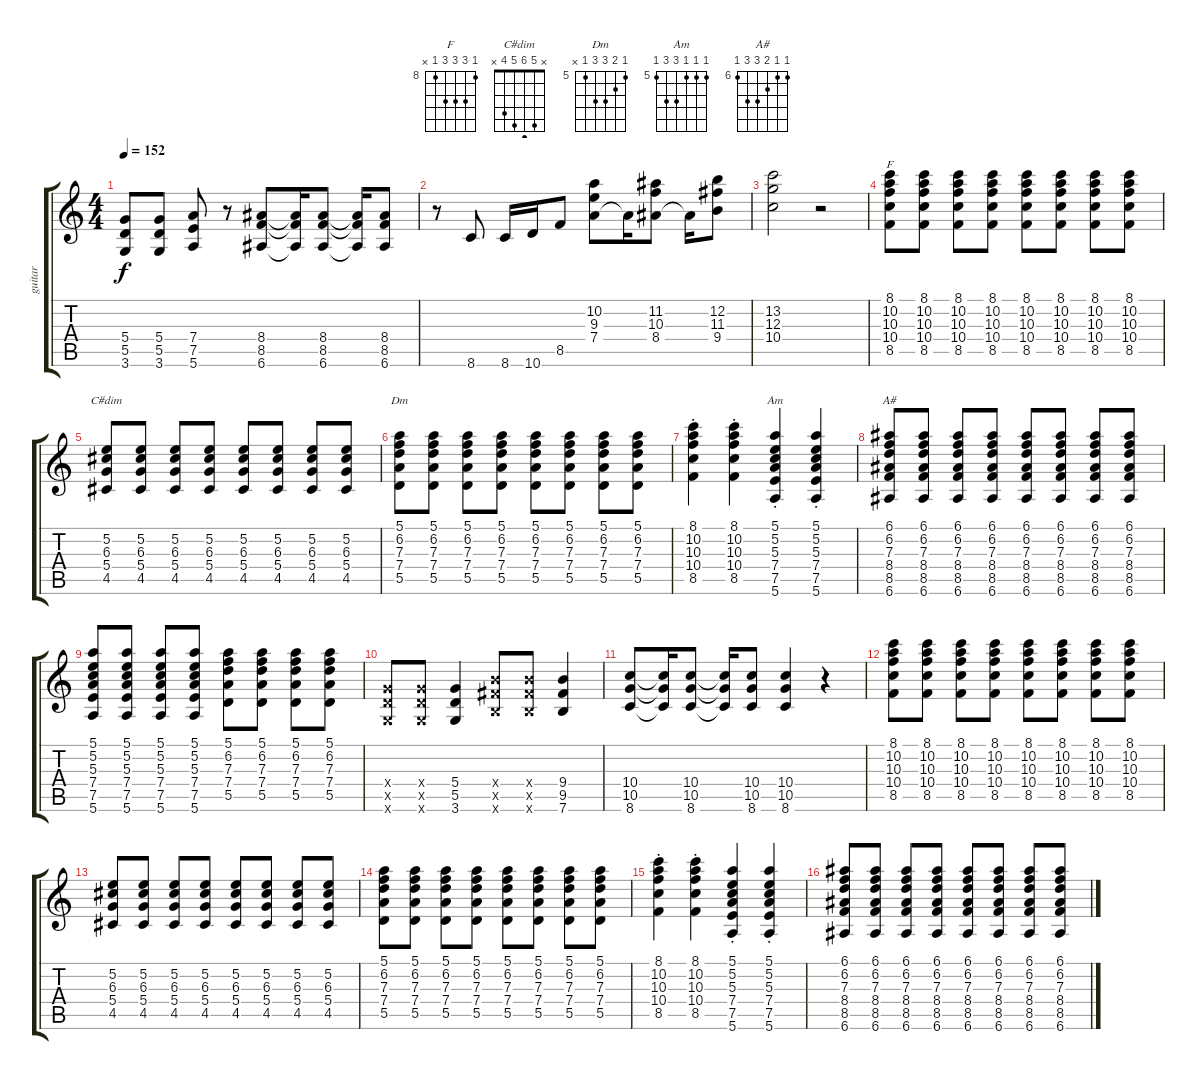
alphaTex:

\track ("guitar" "guitar") {instrument electricguitarclean}
\staff {score tabs}
\tuning (E4 B3 G3 D3 A2 E2) {hide}
\chord ("F" 8 10 10 10 8 x) {firstfret 8}
\chord ("C#dim" x 5 6 5 4 x)
\chord ("Dm" 5 6 7 7 5 x) {firstfret 5}
\chord ("Am" 5 5 5 7 7 5) {firstfret 5}
\chord ("A#" 6 6 7 8 8 6) {firstfret 6}
\ts (4 4)
\tempo 152
\clef g2
\ks c
(5.4{t} 5.5{t} 3.6{t}).8{dy f} (5.4 5.5 3.6).8 (7.4 7.5 5.6).8 r.8 (8.4 8.5 6.6).8 (8.4{t} 8.5{t} 6.6{t}).16 (8.4 8.5 6.6).8 (8.4{t} 8.5{t} 6.6{t}).16 (8.4 8.5 6.6).8 |
r.8 8.6.8 8.6.16 10.6.16 8.5.8 (10.2 9.3 7.4).8 7.4{t}.16 (11.2 10.3 8.4).8 8.4{t}.16 (12.2 11.3 9.4).8 |
(13.2 12.3 10.4).2 r.2 |
(8.1 10.2 10.3 10.4 8.5).8{ch "F"} (8.1 10.2 10.3 10.4 8.5).8 (8.1 10.2 10.3 10.4 8.5).8 (8.1 10.2 10.3 10.4 8.5).8 (8.1 10.2 10.3 10.4 8.5).8 (8.1 10.2 10.3 10.4 8.5).8 (8.1 10.2 10.3 10.4 8.5).8 (8.1 10.2 10.3 10.4 8.5).8 |
(5.2 6.3 5.4 4.5).8{ch "C#dim"} (5.2 6.3 5.4 4.5).8 (5.2 6.3 5.4 4.5).8 (5.2 6.3 5.4 4.5).8 (5.2 6.3 5.4 4.5).8 (5.2 6.3 5.4 4.5).8 (5.2 6.3 5.4 4.5).8 (5.2 6.3 5.4 4.5).8 |
(5.1 6.2 7.3 7.4 5.5).8{ch "Dm"} (5.1 6.2 7.3 7.4 5.5).8 (5.1 6.2 7.3 7.4 5.5).8 (5.1 6.2 7.3 7.4 5.5).8 (5.1 6.2 7.3 7.4 5.5).8 (5.1 6.2 7.3 7.4 5.5).8 (5.1 6.2 7.3 7.4 5.5).8 (5.1 6.2 7.3 7.4 5.5).8 |
(8.1 10.2 10.3 10.4 8.5{st}).4 (8.1 10.2 10.3 10.4 8.5{st}).4 (5.1 5.2 5.3 7.4 7.5{st} 5.6).4{ch "Am"} (5.1 5.2 5.3 7.4 7.5{st} 5.6).4 |
(6.1 6.2 7.3 8.4 8.5 6.6).8{ch "A#"} (6.1 6.2 7.3 8.4 8.5 6.6).8 (6.1 6.2 7.3 8.4 8.5 6.6).8 (6.1 6.2 7.3 8.4 8.5 6.6).8 (6.1 6.2 7.3 8.4 8.5 6.6).8 (6.1 6.2 7.3 8.4 8.5 6.6).8 (6.1 6.2 7.3 8.4 8.5 6.6).8 (6.1 6.2 7.3 8.4 8.5 6.6).8 |
(5.1 5.2 5.3 7.4 7.5 5.6).8 (5.1 5.2 5.3 7.4 7.5 5.6).8 (5.1 5.2 5.3 7.4 7.5 5.6).8 (5.1 5.2 5.3 7.4 7.5 5.6).8 (5.1 6.2 7.3 7.4 5.5).8 (5.1 6.2 7.3 7.4 5.5).8 (5.1 6.2 7.3 7.4 5.5).8 (5.1 6.2 7.3 7.4 5.5).8 |
(5.4{x} 5.5{x} 3.6{x}).8 (5.4{x} 5.5{x} 3.6{x}).8 (5.4 5.5 3.6).4 (9.4{x} 9.5{x} 7.6{x}).8 (9.4{x} 9.5{x} 7.6{x}).8 (9.4 9.5 7.6).4 |
(10.4 10.5 8.6).8 (10.4{t} 10.5{t} 8.6{t}).16 (10.4 10.5 8.6).8 (10.4{t} 10.5{t} 8.6{t}).16 (10.4 10.5 8.6).8 (10.4 10.5 8.6).4 r.4 |
(8.1 10.2 10.3 10.4 8.5).8 (8.1 10.2 10.3 10.4 8.5).8 (8.1 10.2 10.3 10.4 8.5).8 (8.1 10.2 10.3 10.4 8.5).8 (8.1 10.2 10.3 10.4 8.5).8 (8.1 10.2 10.3 10.4 8.5).8 (8.1 10.2 10.3 10.4 8.5).8 (8.1 10.2 10.3 10.4 8.5).8 |
(5.2 6.3 5.4 4.5).8 (5.2 6.3 5.4 4.5).8 (5.2 6.3 5.4 4.5).8 (5.2 6.3 5.4 4.5).8 (5.2 6.3 5.4 4.5).8 (5.2 6.3 5.4 4.5).8 (5.2 6.3 5.4 4.5).8 (5.2 6.3 5.4 4.5).8 |
(5.1 6.2 7.3 7.4 5.5).8 (5.1 6.2 7.3 7.4 5.5).8 (5.1 6.2 7.3 7.4 5.5).8 (5.1 6.2 7.3 7.4 5.5).8 (5.1 6.2 7.3 7.4 5.5).8 (5.1 6.2 7.3 7.4 5.5).8 (5.1 6.2 7.3 7.4 5.5).8 (5.1 6.2 7.3 7.4 5.5).8 |
(8.1 10.2 10.3 10.4 8.5{st}).4 (8.1 10.2 10.3 10.4 8.5{st}).4 (5.1 5.2 5.3 7.4 7.5{st} 5.6).4 (5.1 5.2 5.3 7.4 7.5{st} 5.6).4 |
(6.1 6.2 7.3 8.4 8.5 6.6).8 (6.1 6.2 7.3 8.4 8.5 6.6).8 (6.1 6.2 7.3 8.4 8.5 6.6).8 (6.1 6.2 7.3 8.4 8.5 6.6).8 (6.1 6.2 7.3 8.4 8.5 6.6).8 (6.1 6.2 7.3 8.4 8.5 6.6).8 (6.1 6.2 7.3 8.4 8.5 6.6).8 (6.1 6.2 7.3 8.4 8.5 6.6).8
